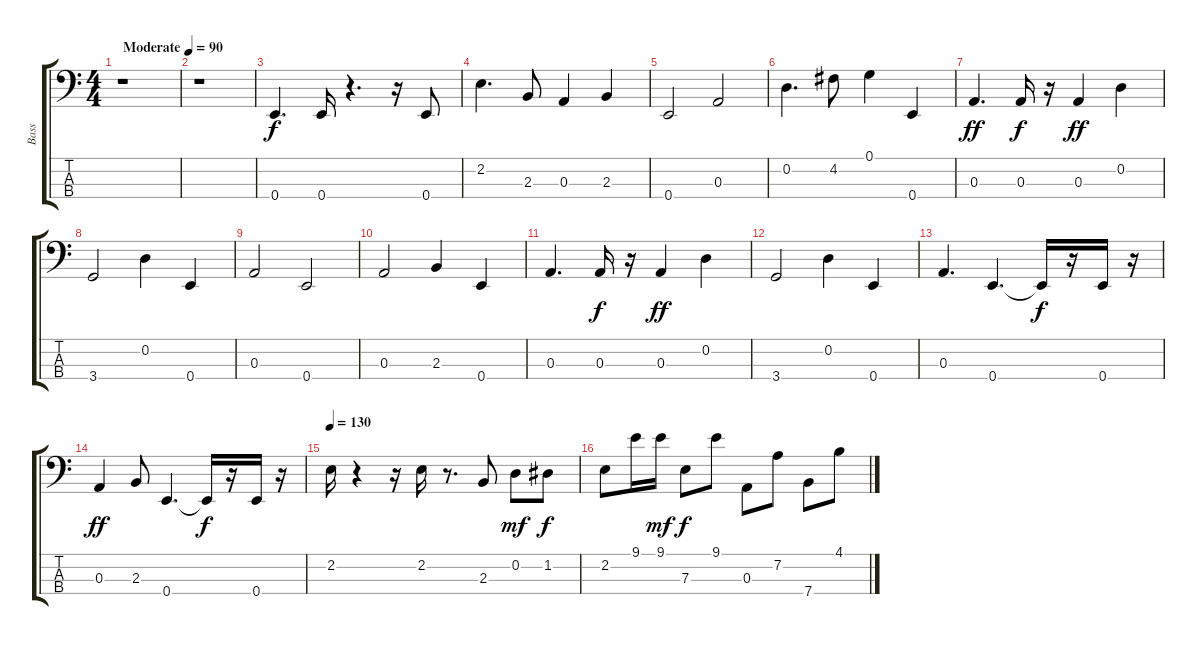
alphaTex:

\track ("Bass " "Bass ") {instrument synthbass2}
\staff {score tabs}
\tuning (G2 D2 A1 E1) {hide}
\ts (4 4)
\tempo (90 "Moderate")
\clef f4
\ks c
r.1{dy f instrument synthbass2} |
r.1 |
0.4.4{d} 0.4.16 r.4{d} r.16 0.4.8 |
2.2.4{d} 2.3.8 0.3.4 2.3.4 |
0.4.2 0.3.2 |
0.2.4{d} 4.2.8 0.1.4 0.4.4 |
0.3.4{d dy ff} 0.3.16{dy f} r.16 0.3.4{dy ff} 0.2.4 |
3.4.2 0.2.4 0.4.4 |
0.3.2 0.4.2 |
0.3.2 2.3.4 0.4.4 |
0.3.4{d} 0.3.16{dy f} r.16 0.3.4{dy ff} 0.2.4 |
3.4.2 0.2.4 0.4.4 |
0.3.4{d} 0.4.4{d} 0.4{t}.16{dy f} r.16 0.4.16 r.16 |
0.3.4{dy ff} 2.3.8 0.4.4{d} 0.4{t}.16{dy f} r.16 0.4.16 r.16 |
\tempo 130
2.2.16{instrument lead8bassandlead} r.4 r.16 2.2.16 r.8{d} 2.3.8 0.2.8{dy mf} 1.2.8{dy f} |
2.2.8 9.1.16 9.1.16{dy mf} 7.3.8{dy f} 9.1.8 0.3.8 7.2.8 7.4.8 4.1.8
